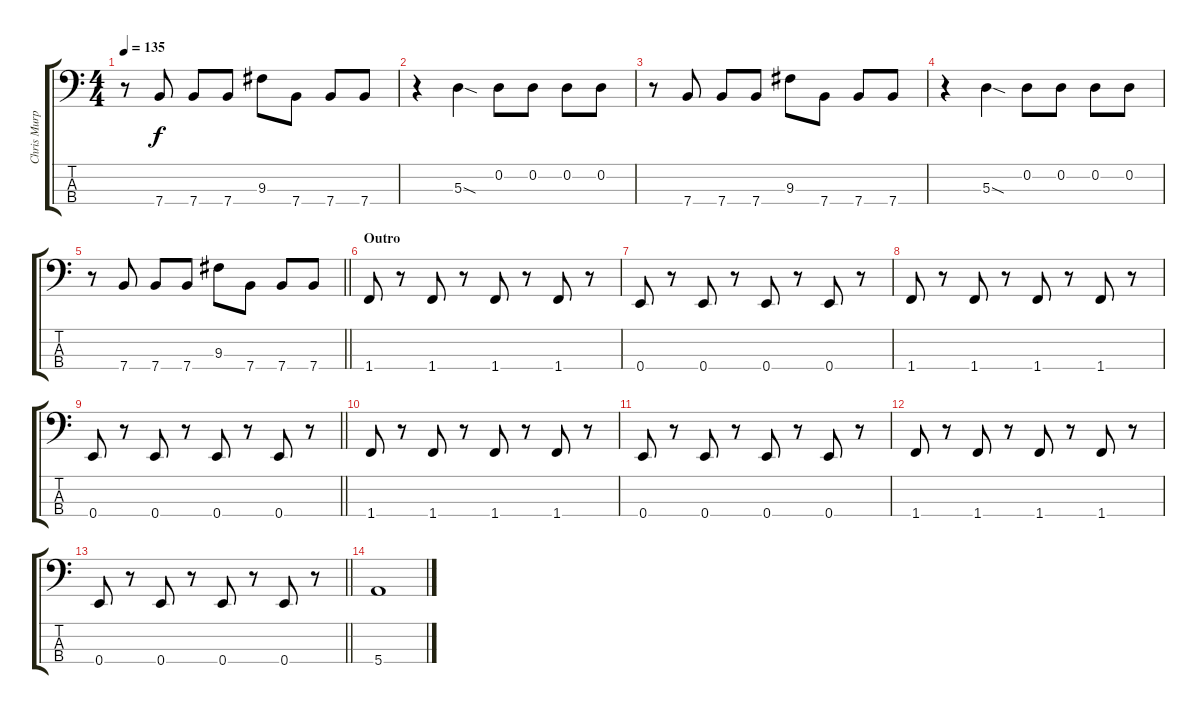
\track ("Chris Murphy" "Chris Murp") {instrument electricbassfinger}
\staff {score tabs}
\tuning (G2 D2 A1 E1) {hide}
\ts (4 4)
\tempo 135
\clef f4
\ks c
r.8{dy f} 7.4.8 7.4.8 7.4.8 9.3.8 7.4.8 7.4.8 7.4.8 |
r.4 5.3{sod}.4 0.2.8 0.2.8 0.2.8 0.2.8 |
r.8 7.4.8 7.4.8 7.4.8 9.3.8 7.4.8 7.4.8 7.4.8 |
r.4 5.3{sod}.4 0.2.8 0.2.8 0.2.8 0.2.8 |
\barLineRight lightlight
r.8 7.4.8 7.4.8 7.4.8 9.3.8 7.4.8 7.4.8 7.4.8 |
\section ("" "Outro")
1.4.8 r.8 1.4.8 r.8 1.4.8 r.8 1.4.8 r.8 |
0.4.8 r.8 0.4.8 r.8 0.4.8 r.8 0.4.8 r.8 |
1.4.8 r.8 1.4.8 r.8 1.4.8 r.8 1.4.8 r.8 |
\barLineRight lightlight
0.4.8 r.8 0.4.8 r.8 0.4.8 r.8 0.4.8 r.8 |
1.4.8 r.8 1.4.8 r.8 1.4.8 r.8 1.4.8 r.8 |
0.4.8 r.8 0.4.8 r.8 0.4.8 r.8 0.4.8 r.8 |
1.4.8 r.8 1.4.8 r.8 1.4.8 r.8 1.4.8 r.8 |
\barLineRight lightlight
0.4.8 r.8 0.4.8 r.8 0.4.8 r.8 0.4.8 r.8 |
5.4.1
